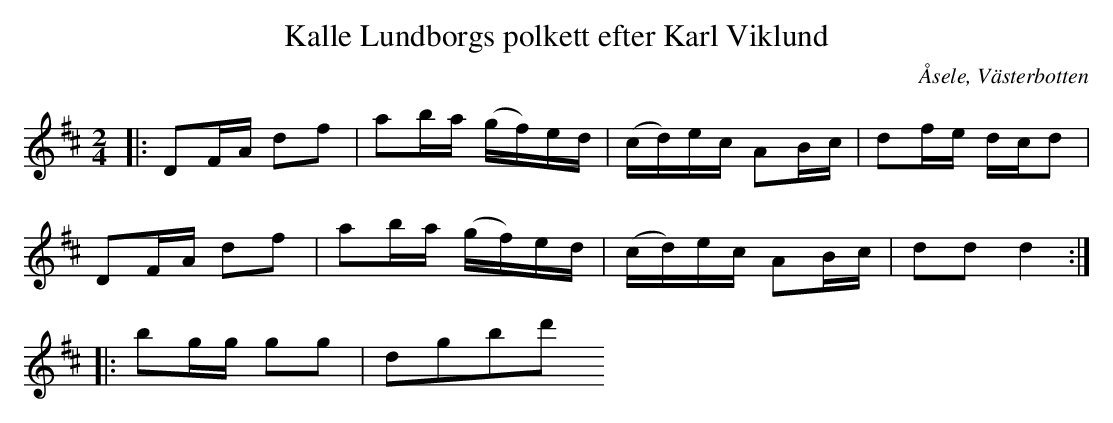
X:1
T:Kalle Lundborgs polkett efter Karl Viklund
O:Åsele, Västerbotten
M:2/4
L:1/8
K:D
|: DF/A/ df | ab/a/ (g/f/)e/d/ | (c/d/)e/c/ AB/c/ | df/e/ d/c/d |
DF/A/ df | ab/a/ (g/f/)e/d/ | (c/d/)e/c/ AB/c/ | dd  d2 :|
|:bg/g/ gg | dgbd'
